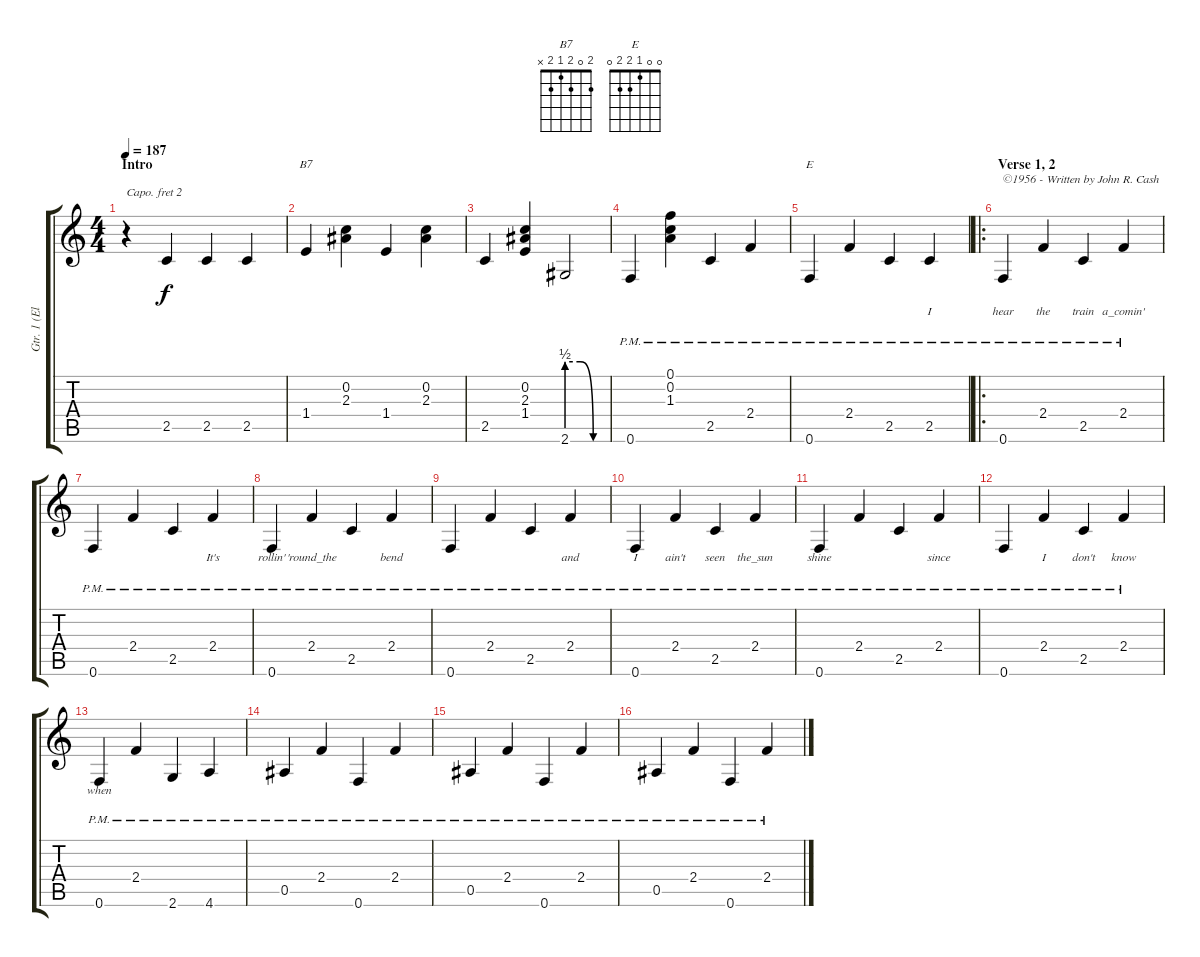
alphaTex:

\track ("Gtr. 1 (Electric)" "Gtr. 1 (El") {instrument electricguitarclean}
\staff {score tabs}
\capo 2
\tuning (Eb4 Bb3 Gb3 Db3 Ab2 Eb2) {hide}
\chord ("B7" 2 0 2 1 2 x)
\chord ("E" 0 0 1 2 2 0)
\ts (4 4)
\section ("" "Intro")
\tempo 187
\clef g2
\ks c
r.4{dy f instrument electricguitarclean} 2.5.4 2.5.4 2.5.4 |
1.4.4{ch "B7"} (0.2 2.3).4 1.4.4 (0.2 2.3).4 |
2.5.4 (0.2 2.3 1.4).4 2.6{be (custom 0 2 20 2 40 0 60 0)}.2 |
0.6{pm}.4 (0.1{pm} 0.2{pm} 1.3{pm}).4 2.5{pm}.4 2.4{pm}.4 |
0.6{pm}.4{ch "E" lyrics (0 "") lyrics (1 "") lyrics (2 "") lyrics (3 "") lyrics (4 "")} 2.4{pm}.4{lyrics (0 "") lyrics (1 "") lyrics (2 "") lyrics (3 "") lyrics (4 "")} 2.5{pm}.4{lyrics (0 "") lyrics (1 "") lyrics (2 "") lyrics (3 "") lyrics (4 "")} 2.5{pm}.4{lyrics (0 "I") lyrics (1 "") lyrics (2 "") lyrics (3 "") lyrics (4 "")} |
\ro
\section ("" "Verse 1, 2")
0.6{pm}.4{txt "©1956 - Written by John R. Cash" lyrics (0 "hear") lyrics (1 "") lyrics (2 "") lyrics (3 "") lyrics (4 "")} 2.4{pm}.4{lyrics (0 "the") lyrics (1 "") lyrics (2 "") lyrics (3 "") lyrics (4 "")} 2.5{pm}.4{lyrics (0 "train") lyrics (1 "") lyrics (2 "") lyrics (3 "") lyrics (4 "")} 2.4{pm}.4{lyrics (0 "a_comin'") lyrics (1 "") lyrics (2 "") lyrics (3 "") lyrics (4 "")} |
0.6{pm}.4{lyrics (0 "") lyrics (1 "") lyrics (2 "") lyrics (3 "") lyrics (4 "")} 2.4{pm}.4{lyrics (0 "") lyrics (1 "") lyrics (2 "") lyrics (3 "") lyrics (4 "")} 2.5{pm}.4{lyrics (0 "") lyrics (1 "") lyrics (2 "") lyrics (3 "") lyrics (4 "")} 2.4{pm}.4{lyrics (0 "It's") lyrics (1 "") lyrics (2 "") lyrics (3 "") lyrics (4 "")} |
0.6{pm}.4{lyrics (0 "rollin'") lyrics (1 "") lyrics (2 "") lyrics (3 "") lyrics (4 "")} 2.4{pm}.4{lyrics (0 "'round_the") lyrics (1 "") lyrics (2 "") lyrics (3 "") lyrics (4 "")} 2.5{pm}.4{lyrics (0 "") lyrics (1 "") lyrics (2 "") lyrics (3 "") lyrics (4 "")} 2.4{pm}.4{lyrics (0 "bend") lyrics (1 "") lyrics (2 "") lyrics (3 "") lyrics (4 "")} |
0.6{pm}.4{lyrics (0 "") lyrics (1 "") lyrics (2 "") lyrics (3 "") lyrics (4 "")} 2.4{pm}.4{lyrics (0 "") lyrics (1 "") lyrics (2 "") lyrics (3 "") lyrics (4 "")} 2.5{pm}.4{lyrics (0 "") lyrics (1 "") lyrics (2 "") lyrics (3 "") lyrics (4 "")} 2.4{pm}.4{lyrics (0 "and") lyrics (1 "") lyrics (2 "") lyrics (3 "") lyrics (4 "")} |
0.6{pm}.4{lyrics (0 "I") lyrics (1 "") lyrics (2 "") lyrics (3 "") lyrics (4 "")} 2.4{pm}.4{lyrics (0 "ain't") lyrics (1 "") lyrics (2 "") lyrics (3 "") lyrics (4 "")} 2.5{pm}.4{lyrics (0 "seen") lyrics (1 "") lyrics (2 "") lyrics (3 "") lyrics (4 "")} 2.4{pm}.4{lyrics (0 "the_sun") lyrics (1 "") lyrics (2 "") lyrics (3 "") lyrics (4 "")} |
0.6{pm}.4{lyrics (0 "shine") lyrics (1 "") lyrics (2 "") lyrics (3 "") lyrics (4 "")} 2.4{pm}.4{lyrics (0 "") lyrics (1 "") lyrics (2 "") lyrics (3 "") lyrics (4 "")} 2.5{pm}.4{lyrics (0 "") lyrics (1 "") lyrics (2 "") lyrics (3 "") lyrics (4 "")} 2.4{pm}.4{lyrics (0 "since") lyrics (1 "") lyrics (2 "") lyrics (3 "") lyrics (4 "")} |
0.6{pm}.4{lyrics (0 "") lyrics (1 "") lyrics (2 "") lyrics (3 "") lyrics (4 "")} 2.4{pm}.4{lyrics (0 "I") lyrics (1 "") lyrics (2 "") lyrics (3 "") lyrics (4 "")} 2.5{pm}.4{lyrics (0 "don't") lyrics (1 "") lyrics (2 "") lyrics (3 "") lyrics (4 "")} 2.4{pm}.4{lyrics (0 "know") lyrics (1 "") lyrics (2 "") lyrics (3 "") lyrics (4 "")} |
0.6{pm}.4{lyrics (0 "when") lyrics (1 "") lyrics (2 "") lyrics (3 "") lyrics (4 "")} 2.4{pm}.4{lyrics (0 "") lyrics (1 "") lyrics (2 "") lyrics (3 "") lyrics (4 "")} 2.6{pm}.4{lyrics (0 "") lyrics (1 "") lyrics (2 "") lyrics (3 "") lyrics (4 "")} 4.6{pm}.4{lyrics (0 "") lyrics (1 "") lyrics (2 "") lyrics (3 "") lyrics (4 "")} |
0.5{pm}.4 2.4{pm}.4 0.6{pm}.4 2.4{pm}.4 |
0.5{pm}.4 2.4{pm}.4 0.6{pm}.4 2.4{pm}.4 |
0.5{pm}.4 2.4{pm}.4 0.6{pm}.4 2.4{pm}.4
